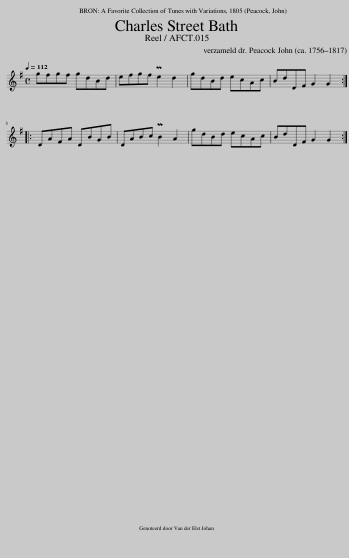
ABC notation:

X:1
L:1/8
Q:1/4=112
M:4/4
I:linebreak $
K:G
V:1 treble
V:1
 gfgf gdBd | efgf Pe2 d2 | gdBd ecAc | BdDF G2 G2 ::$ DAFA DBGB | %5
 DABc PB2 A2 | gdBd ecAc | BdDF G2 G2 :| %8
